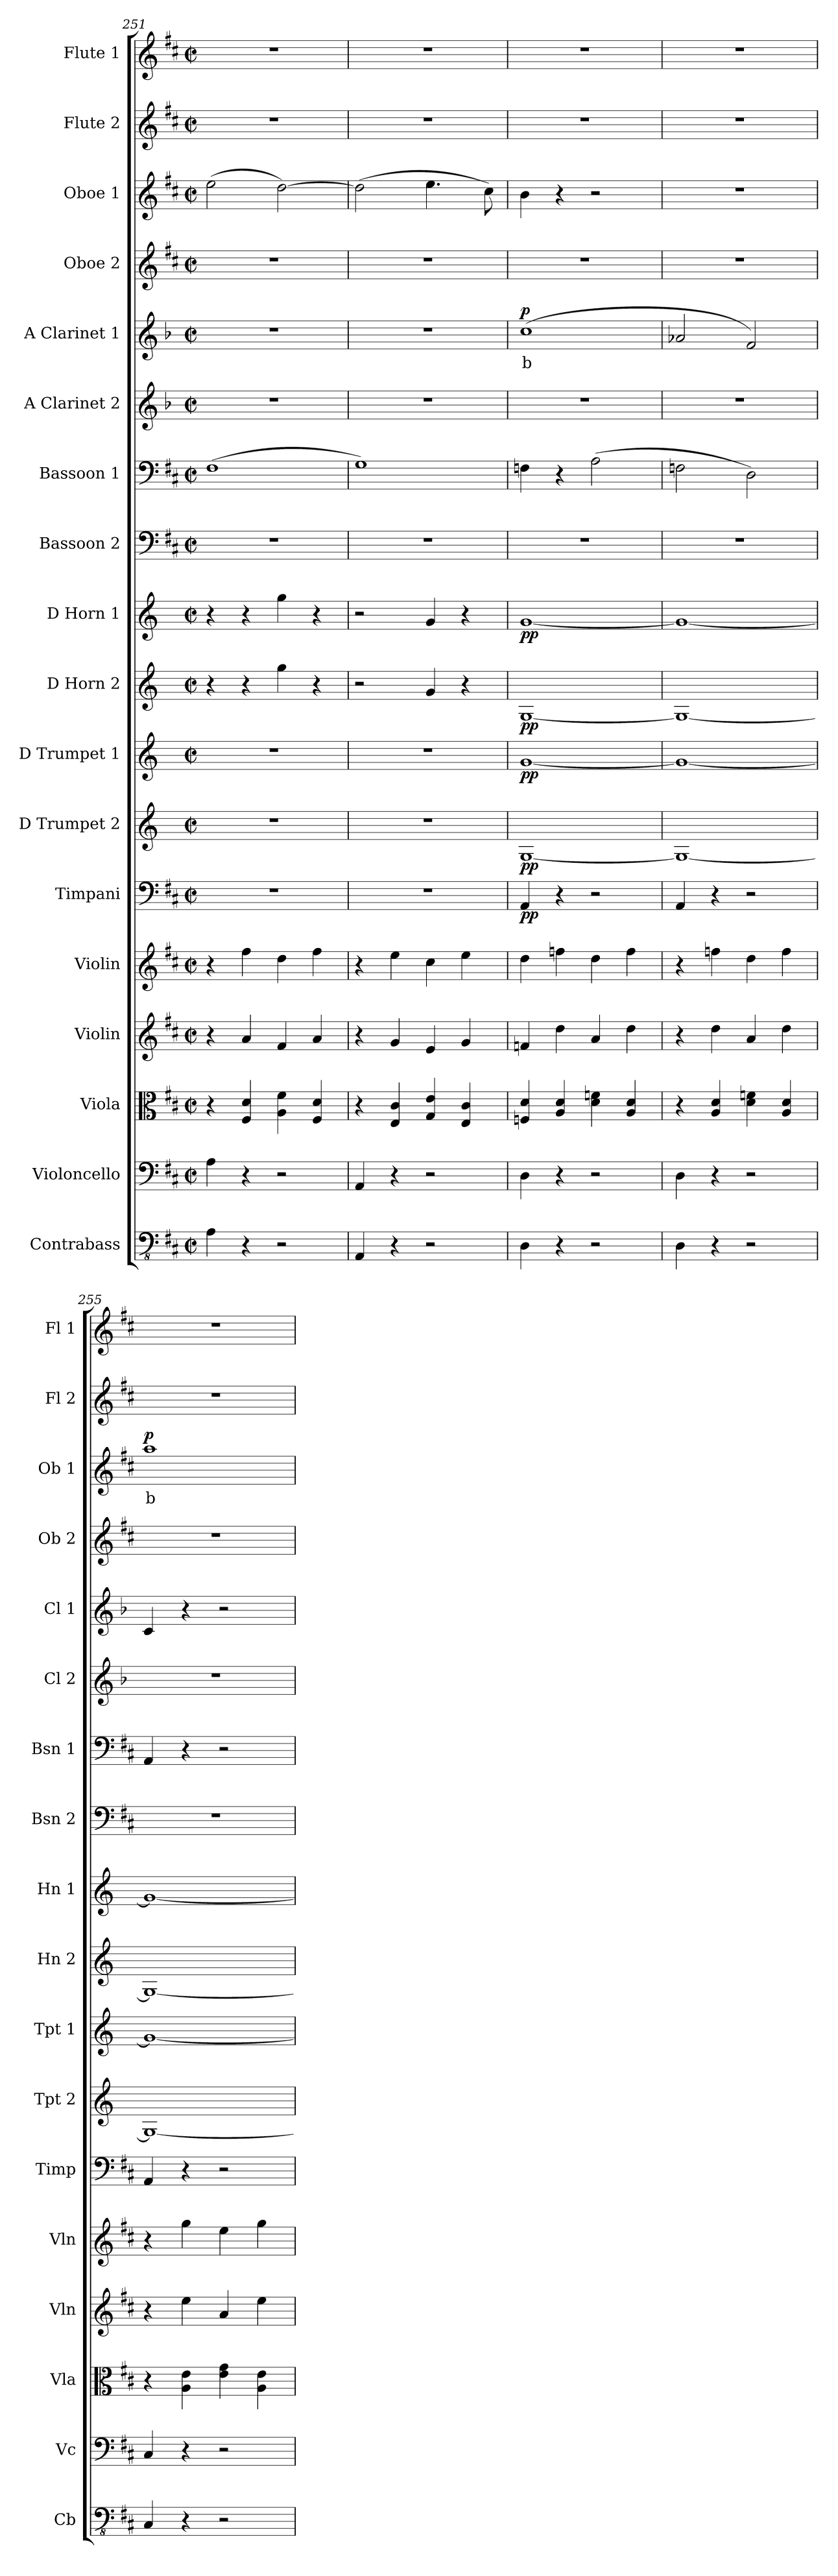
**kern	**kern	**kern	**kern	**kern	**kern	**dynam	**kern	**dynam	**kern	**dynam	**kern	**dynam	**kern	**dynam	**kern	**kern	**kern	**kern	**text	**dynam	**kern	**kern	**text	**dynam	**kern	**kern
*part18	*part17	*part16	*part15	*part14	*part13	*part13	*part12	*part12	*part11	*part11	*part10	*part10	*part9	*part9	*part8	*part7	*part6	*part5	*part5	*part5	*part4	*part3	*part3	*part3	*part2	*part1
*staff18	*staff17	*staff16	*staff15	*staff14	*staff13	*staff13	*staff12	*staff12	*staff11	*staff11	*staff10	*staff10	*staff9	*staff9	*staff8	*staff7	*staff6	*staff5	*staff5	*staff5	*staff4	*staff3	*staff3	*staff3	*staff2	*staff1
*I"Contrabass	*I"Violoncello	*I"Viola	*I"Violin	*I"Violin	*I"Timpani	*	*I"D Trumpet 2	*	*I"D Trumpet 1	*	*I"D Horn 2	*	*I"D Horn 1	*	*I"Bassoon 2	*I"Bassoon 1	*I"A Clarinet 2	*I"A Clarinet 1	*	*	*I"Oboe 2	*I"Oboe 1	*	*	*I"Flute 2	*I"Flute 1
*I'Cb	*I'Vc	*I'Vla	*I'Vln	*I'Vln	*I'Timp	*	*I'Tpt 2	*	*I'Tpt 1	*	*I'Hn 2	*	*I'Hn 1	*	*I'Bsn 2	*I'Bsn 1	*I'Cl 2	*I'Cl 1	*	*	*I'Ob 2	*I'Ob 1	*	*	*I'Fl 2	*I'Fl 1
*clefFv4	*clefF4	*clefC3	*clefG2	*clefG2	*clefF4	*	*clefG2	*	*clefG2	*	*clefG2	*	*clefG2	*	*clefF4	*clefF4	*clefG2	*clefG2	*	*	*clefG2	*clefG2	*	*	*clefG2	*clefG2
*	*	*	*	*	*	*	*ITrd-1c-2	*	*ITrd-1c-2	*	*ITrd6c10	*	*ITrd6c10	*	*	*	*ITrd2c3	*ITrd2c3	*	*	*	*	*	*	*	*
*k[f#c#]	*k[f#c#]	*k[f#c#]	*k[f#c#]	*k[f#c#]	*k[f#c#]	*	*k[f#c#]	*	*k[f#c#]	*	*k[f#c#]	*	*k[f#c#]	*	*k[f#c#]	*k[f#c#]	*k[f#c#]	*k[f#c#]	*	*	*k[f#c#]	*k[f#c#]	*	*	*k[f#c#]	*k[f#c#]
*M2/2	*M2/2	*M2/2	*M2/2	*M2/2	*M2/2	*	*M2/2	*	*M2/2	*	*M2/2	*	*M2/2	*	*M2/2	*M2/2	*M2/2	*M2/2	*	*	*M2/2	*M2/2	*	*	*M2/2	*M2/2
*met(c|)	*met(c|)	*met(c|)	*met(c|)	*met(c|)	*met(c|)	*	*met(c|)	*	*met(c|)	*	*met(c|)	*	*met(c|)	*	*met(c|)	*met(c|)	*met(c|)	*met(c|)	*	*	*met(c|)	*met(c|)	*	*	*met(c|)	*met(c|)
=251	=251	=251	=251	=251	=251	=251	=251	=251	=251	=251	=251	=251	=251	=251	=251	=251	=251	=251	=251	=251	=251	=251	=251	=251	=251	=251
4AA\	4A\	4r	4r	4r	1r	.	1r	.	1r	.	4r	.	4r	.	1r	(>1F#	1r	1r	.	.	1r	(>2ee\	.	.	1r	1r
4r	4r	4F#/ 4d/	4a/	4ff#\	.	.	.	.	.	.	4r	.	4r	.	.	.	.	.	.	.	.	.	.	.	.	.
2r	2r	4A\ 4f#\	4f#/	4dd\	.	.	.	.	.	.	4a\	.	4a\	.	.	.	.	.	.	.	.	[2dd\)	.	.	.	.
.	.	4F#/ 4d/	4a/	4ff#\	.	.	.	.	.	.	4r	.	4r	.	.	.	.	.	.	.	.	.	.	.	.	.
=252	=252	=252	=252	=252	=252	=252	=252	=252	=252	=252	=252	=252	=252	=252	=252	=252	=252	=252	=252	=252	=252	=252	=252	=252	=252	=252
4AAA/	4AA/	4r	4r	4r	1r	.	1r	.	1r	.	2r	.	2r	.	1r	1G)	1r	1r	.	.	1r	(>2dd\]	.	.	1r	1r
4r	4r	4E/ 4c#/	4g/	4ee\	.	.	.	.	.	.	.	.	.	.	.	.	.	.	.	.	.	.	.	.	.	.
2r	2r	4G/ 4e/	4e/	4cc#\	.	.	.	.	.	.	4A/	.	4A/	.	.	.	.	.	.	.	.	4.ee\	.	.	.	.
.	.	4E/ 4c#/	4g/	4ee\	.	.	.	.	.	.	4r	.	4r	.	.	.	.	.	.	.	.	.	.	.	.	.
.	.	.	.	.	.	.	.	.	.	.	.	.	.	.	.	.	.	.	.	.	.	8cc#\)	.	.	.	.
=253	=253	=253	=253	=253	=253	=253	=253	=253	=253	=253	=253	=253	=253	=253	=253	=253	=253	=253	=253	=253	=253	=253	=253	=253	=253	=253
!	!	!	!	!	!	!LO:DY:b	!	!LO:DY:b	!	!LO:DY:b	!	!LO:DY:b	!	!LO:DY:b	!	!	!	!	!LO:LY:b:color=#FF0000	!LO:DY:b	!	!	!	!	!	!
4DD\	4D\	4Fn/ 4d/	4fn/	4dd\	4AA/	pp	[1A	pp	[1a	pp	[1AA	pp	[1A	pp	1r	4Fn\	1r	(>1a	b	p	1r	4b\	.	.	1r	1r
4r	4r	4A/ 4d/	4dd\	4ffn\	4r	.	.	.	.	.	.	.	.	.	.	4r	.	.	.	.	.	4r	.	.	.	.
2r	2r	4d\ 4fn\	4a/	4dd\	2r	.	.	.	.	.	.	.	.	.	.	(>2A\	.	.	.	.	.	2r	.	.	.	.
.	.	4A/ 4d/	4dd\	4ff\	.	.	.	.	.	.	.	.	.	.	.	.	.	.	.	.	.	.	.	.	.	.
=254	=254	=254	=254	=254	=254	=254	=254	=254	=254	=254	=254	=254	=254	=254	=254	=254	=254	=254	=254	=254	=254	=254	=254	=254	=254	=254
4DD\	4D\	4r	4r	4r	4AA/	.	1A_	.	1a_	.	1AA_	.	1A_	.	1r	2Fn\	1r	2fn/	.	.	1r	1r	.	.	1r	1r
4r	4r	4A/ 4d/	4dd\	4ffn\	4r	.	.	.	.	.	.	.	.	.	.	.	.	.	.	.	.	.	.	.	.	.
2r	2r	4d\ 4fn\	4a/	4dd\	2r	.	.	.	.	.	.	.	.	.	.	2D\)	.	2d/)	.	.	.	.	.	.	.	.
.	.	4A/ 4d/	4dd\	4ff\	.	.	.	.	.	.	.	.	.	.	.	.	.	.	.	.	.	.	.	.	.	.
=255	=255	=255	=255	=255	=255	=255	=255	=255	=255	=255	=255	=255	=255	=255	=255	=255	=255	=255	=255	=255	=255	=255	=255	=255	=255	=255
!	!	!	!	!	!	!	!	!	!	!	!	!	!	!	!	!	!	!	!	!	!	!	!LO:LY:b:color=#FF0000	!LO:DY:b	!	!
4CC#/	4C#/	4r	4r	4r	4AA/	.	1A_	.	1a_	.	1AA_	.	1A_	.	1r	4AA/	1r	4A/	.	.	1r	1aa	b	p	1r	1r
4r	4r	4A\ 4e\	4ee\	4gg\	4r	.	.	.	.	.	.	.	.	.	.	4r	.	4r	.	.	.	.	.	.	.	.
2r	2r	4e\ 4g\	4a/	4ee\	2r	.	.	.	.	.	.	.	.	.	.	2r	.	2r	.	.	.	.	.	.	.	.
.	.	4A\ 4e\	4ee\	4gg\	.	.	.	.	.	.	.	.	.	.	.	.	.	.	.	.	.	.	.	.	.	.
=	=	=	=	=	=	=	=	=	=	=	=	=	=	=	=	=	=	=	=	=	=	=	=	=	=	=
*-	*-	*-	*-	*-	*-	*-	*-	*-	*-	*-	*-	*-	*-	*-	*-	*-	*-	*-	*-	*-	*-	*-	*-	*-	*-	*-
